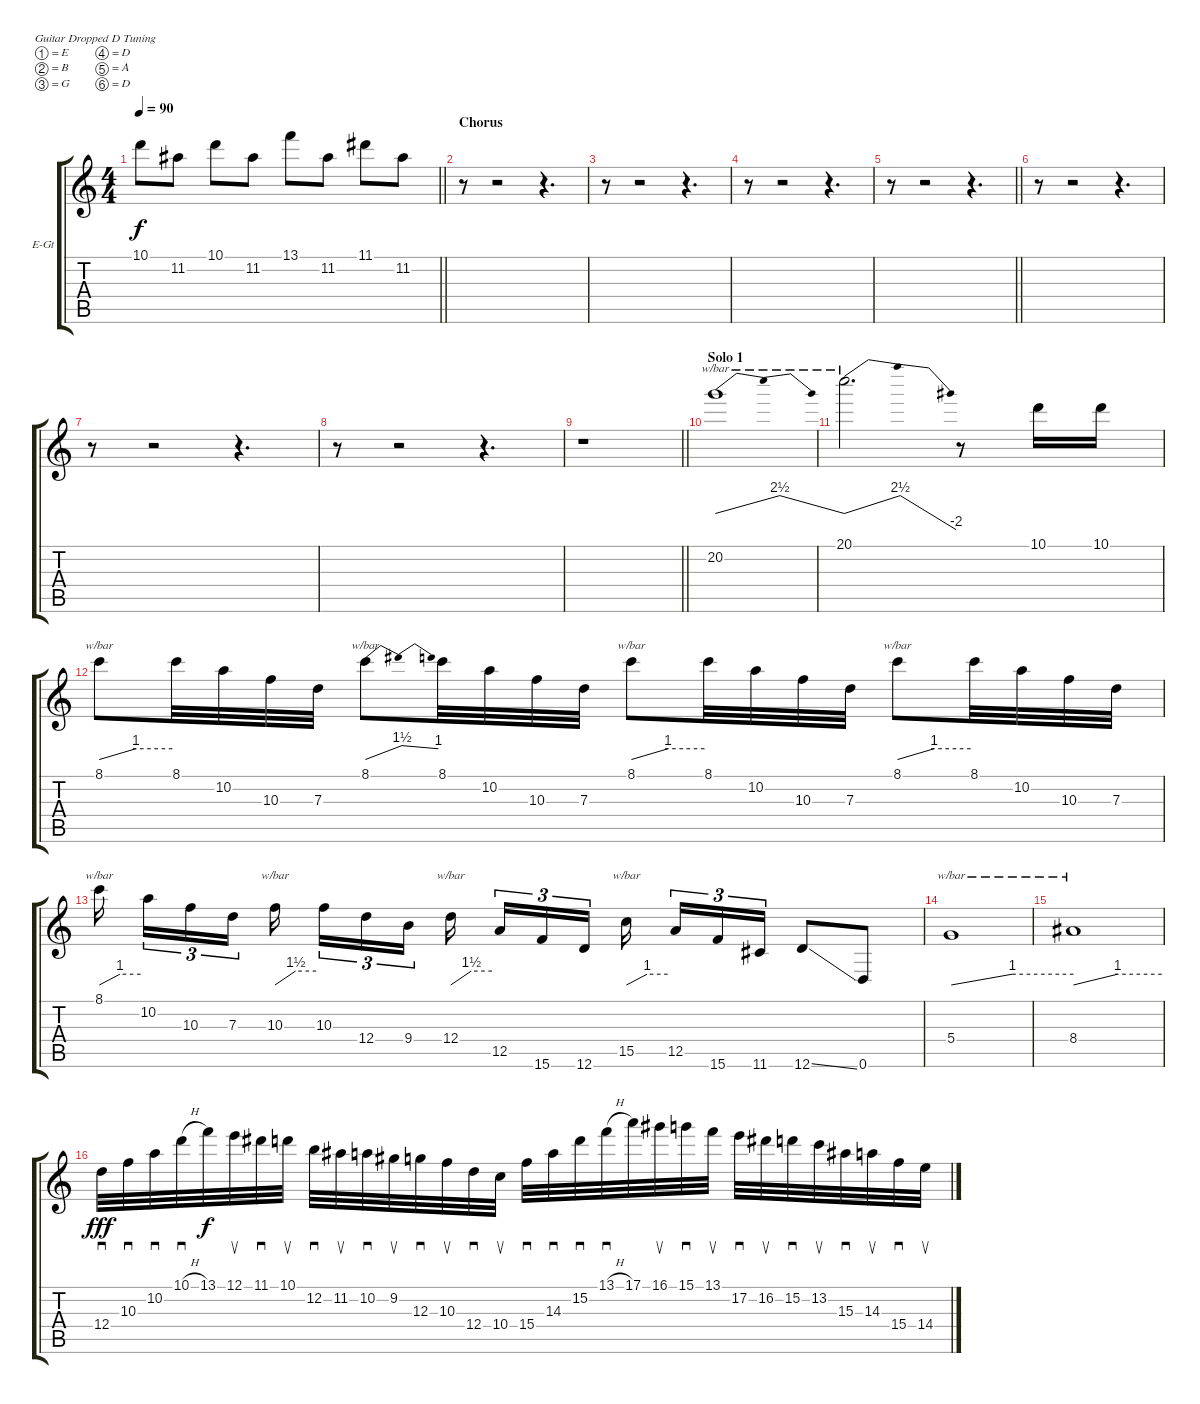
\bracketExtendMode groupsimilarinstruments
\firstSystemTrackNameOrientation horizontal
\otherSystemsTrackNameOrientation horizontal
\track ("Lead Main" "E-Gt") {instrument overdrivenguitar}
\staff {score tabs}
\tuning (E4 B3 G3 D3 A2 D2)
\ts (4 4)
\tempo 90
\clef g2
\barLineRight lightlight
\ks c
10.1.8{dy f} 11.2.8 10.1.8 11.2.8 13.1.8 11.2.8 11.1.8 11.2.8 |
\section ("" "Chorus")
r.8 r.2 r.4{d} |
r.8 r.2 r.4{d} |
r.8 r.2 r.4{d} |
\barLineRight lightlight
r.8 r.2 r.4{d} |
r.8 r.2 r.4{d} |
r.8 r.2 r.4{d} |
r.8 r.2 r.4{d} |
\barLineRight lightlight
r.1 |
\section ("" "Solo 1")
20.2.1{tbe (dip default 0 0 49.8 10 58.8 10 59.4 0)} |
20.1.2{d tbe (dip default 0 0 30 10 60 -8)} r.8 10.1.16 10.1.16 |
8.1.8{tbe (custom default 0 0 30 4 60 4)} 8.1.32 10.2.32 10.3.32 7.3.32 8.1.8{tbe (dip default 0 0 30 6 60 4)} 8.1.32 10.2.32 10.3.32 7.3.32 8.1.8{tbe (custom default 0 0 30 4 60 4)} 8.1.32 10.2.32 10.3.32 7.3.32 8.1.8{tbe (custom default 0 0 30 4 60 4)} 8.1.32 10.2.32 10.3.32 7.3.32 |
8.1.16{tbe (custom default 0 0 30 4 60 4)} 10.2.16{tu (3 2)} 10.3.16{tu (3 2)} 7.3.16{tu (3 2)} 10.3.16{tbe (custom default 0 0 30 6 60 6)} 10.3.16{tu (3 2)} 12.4.16{tu (3 2)} 9.4.16{tu (3 2)} 12.4.16{tbe (custom default 0 0 30 6 60 6)} 12.5.16{tu (3 2)} 15.6.16{tu (3 2)} 12.6.16{tu (3 2)} 15.5.16{tbe (custom default 0 0 30 4 60 4)} 12.5.16{tu (3 2)} 15.6.16{tu (3 2)} 11.6.16{tu (3 2)} 12.6{ss}.8 0.6.8 |
5.4.1{tbe (custom default 0 0 30 4 60 4)} |
8.4.1{tbe (custom default 0 0 30 4 60 4)} |
12.4.32{sd dy fff} 10.3.32{sd} 10.2.32{sd} 10.1{h}.32{sd} 13.1.32{dy f} 12.1.32{su} 11.1.32{sd} 10.1.32{su} 12.2.32{sd} 11.2.32{su} 10.2.32{sd} 9.2.32{su} 12.3.32{sd} 10.3.32{su} 12.4.32{sd} 10.4.32{su} 15.4.32{sd} 14.3.32{sd} 15.2.32{sd} 13.1{h}.32{sd} 17.1.32 16.1.32{su} 15.1.32{sd} 13.1.32{su} 17.2.32{sd} 16.2.32{su} 15.2.32{sd} 13.2.32{su} 15.3.32{sd} 14.3.32{su} 15.4.32{sd} 14.4.32{su}
